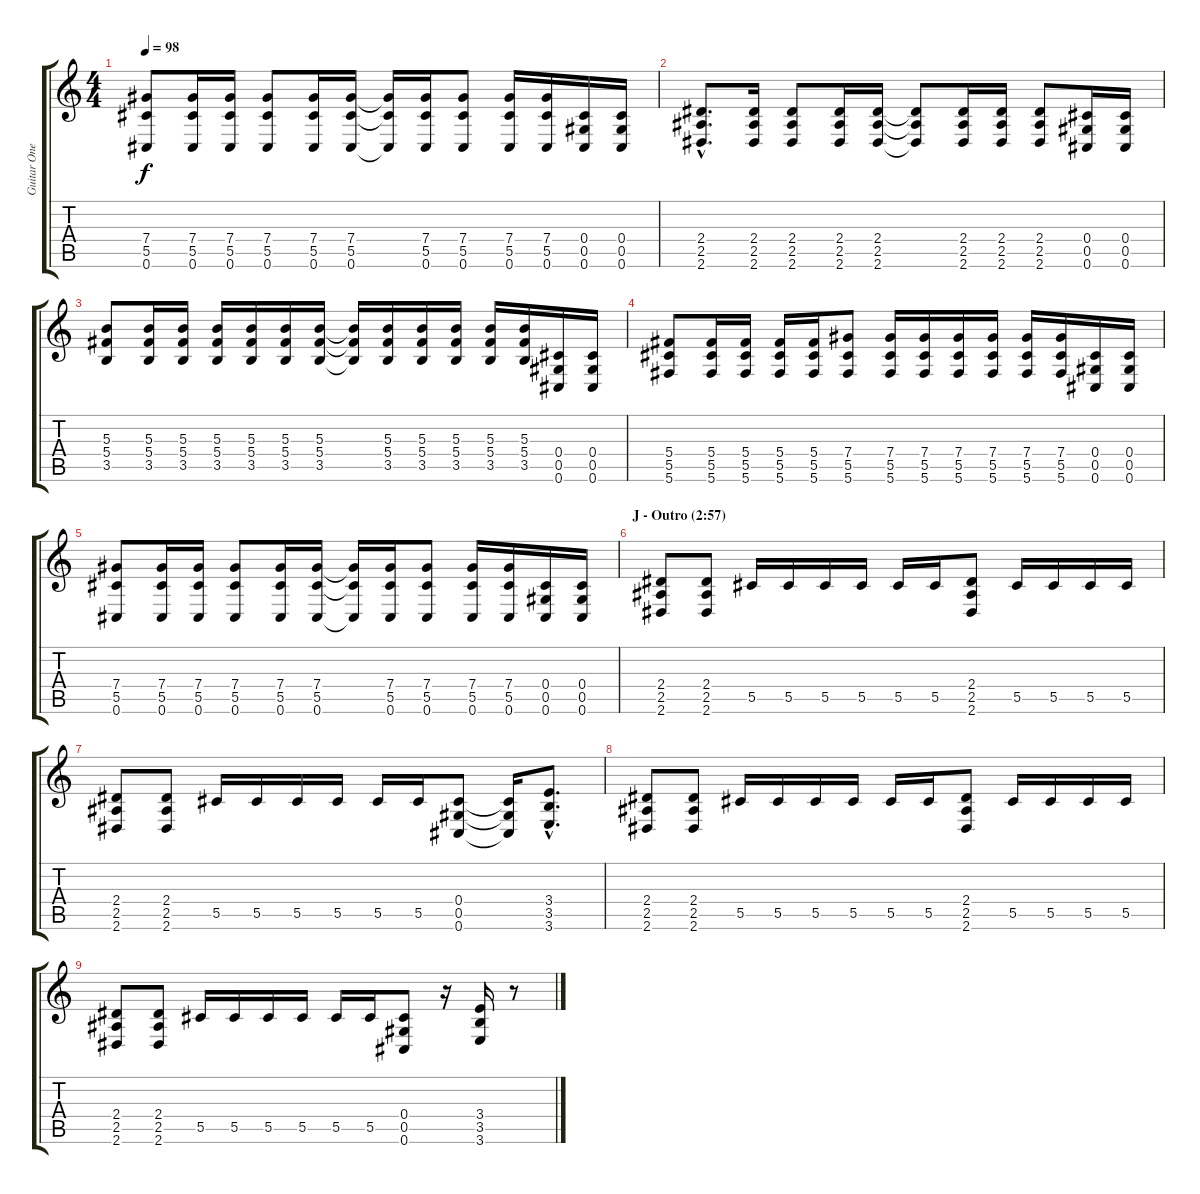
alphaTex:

\track ("Guitar One" "Guitar One") {instrument distortionguitar}
\staff {score tabs}
\tuning (Eb4 Bb3 Gb3 Db3 Ab2 Db2) {hide}
\ts (4 4)
\tempo 98
\clef g2
\ks c
(7.4 5.5 0.6).8{dy f} (7.4 5.5 0.6).16 (7.4 5.5 0.6).16 (7.4 5.5 0.6).8 (7.4 5.5 0.6).16 (7.4 5.5 0.6).16 (7.4{t} 5.5{t} 0.6{t}).16 (7.4 5.5 0.6).16 (7.4 5.5 0.6).8 (7.4 5.5 0.6).16 (7.4 5.5 0.6).16 (0.4 0.5 0.6).16 (0.4 0.5 0.6).16 |
(2.4{hac} 2.5{hac} 2.6{hac}).8{d} (2.4 2.5 2.6).16 (2.4 2.5 2.6).8 (2.4 2.5 2.6).16 (2.4 2.5 2.6).16 (2.4{t} 2.5{t} 2.6{t}).8 (2.4 2.5 2.6).16 (2.4 2.5 2.6).16 (2.4 2.5 2.6).8 (0.4 0.5 0.6).16 (0.4 0.5 0.6).16 |
(5.3 5.4 3.5).8 (5.3 5.4 3.5).16 (5.3 5.4 3.5).16 (5.3 5.4 3.5).16 (5.3 5.4 3.5).16 (5.3 5.4 3.5).16 (5.3 5.4 3.5).16 (5.3{t} 5.4{t} 3.5{t}).16 (5.3 5.4 3.5).16 (5.3 5.4 3.5).16 (5.3 5.4 3.5).16 (5.3 5.4 3.5).16 (5.3 5.4 3.5).16 (0.4 0.5 0.6).16 (0.4 0.5 0.6).16 |
(5.4 5.5 5.6).8 (5.4 5.5 5.6).16 (5.4 5.5 5.6).16 (5.4 5.5 5.6).16 (5.4 5.5 5.6).16 (7.4 5.5 5.6).8 (7.4 5.5 5.6).16 (7.4 5.5 5.6).16 (7.4 5.5 5.6).16 (7.4 5.5 5.6).16 (7.4 5.5 5.6).16 (7.4 5.5 5.6).16 (0.4 0.5 0.6).16 (0.4 0.5 0.6).16 |
(7.4 5.5 0.6).8 (7.4 5.5 0.6).16 (7.4 5.5 0.6).16 (7.4 5.5 0.6).8 (7.4 5.5 0.6).16 (7.4 5.5 0.6).16 (7.4{t} 5.5{t} 0.6{t}).16 (7.4 5.5 0.6).16 (7.4 5.5 0.6).8 (7.4 5.5 0.6).16 (7.4 5.5 0.6).16 (0.4 0.5 0.6).16 (0.4 0.5 0.6).16 |
\section ("" "J - Outro (2:57)")
(2.4 2.5 2.6).8 (2.4 2.5 2.6).8 5.5.16 5.5.16 5.5.16 5.5.16 5.5.16 5.5.16 (2.4 2.5 2.6).8 5.5.16 5.5.16 5.5.16 5.5.16 |
(2.4 2.5 2.6).8 (2.4 2.5 2.6).8 5.5.16 5.5.16 5.5.16 5.5.16 5.5.16 5.5.16 (0.4 0.5 0.6).8 (0.4{t} 0.5{t} 0.6{t}).16 (3.4{hac} 3.5{hac} 3.6{hac}).8{d} |
(2.4 2.5 2.6).8 (2.4 2.5 2.6).8 5.5.16 5.5.16 5.5.16 5.5.16 5.5.16 5.5.16 (2.4 2.5 2.6).8 5.5.16 5.5.16 5.5.16 5.5.16 |
(2.4 2.5 2.6).8 (2.4 2.5 2.6).8 5.5.16 5.5.16 5.5.16 5.5.16 5.5.16 5.5.16 (0.4 0.5 0.6).8 r.16 (3.4 3.5 3.6).16 r.8
